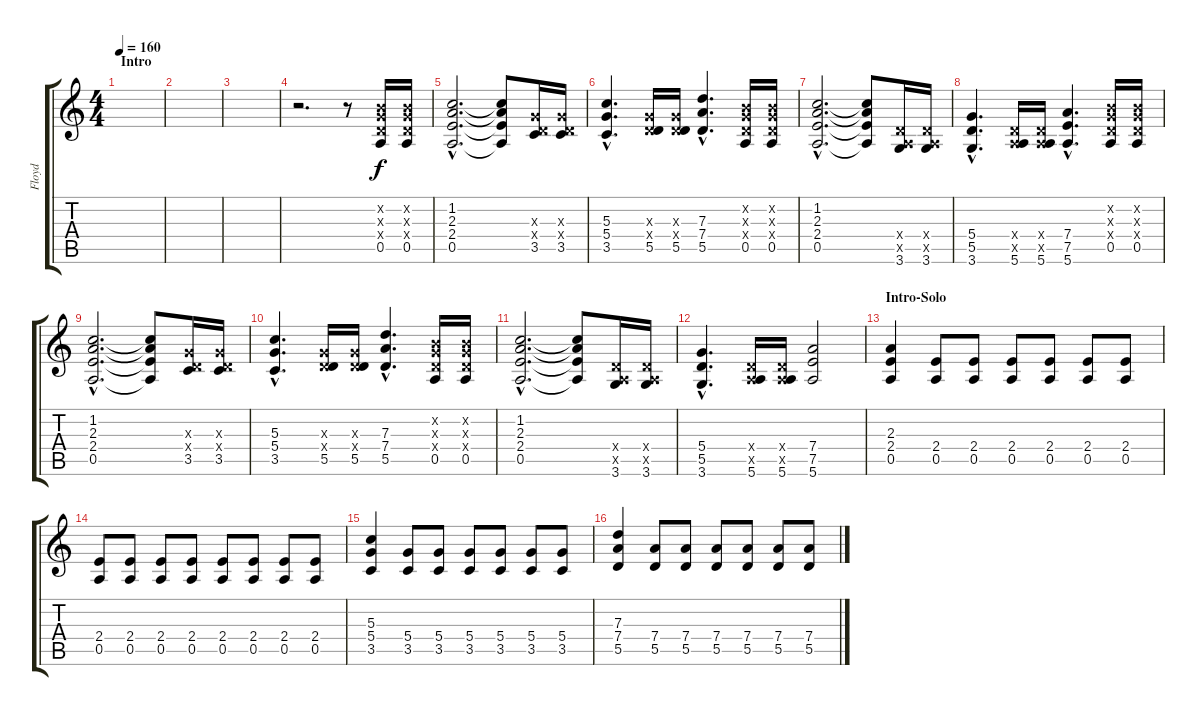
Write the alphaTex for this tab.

\track ("Floyd" "Floyd") {instrument distortionguitar}
\staff {score tabs}
\tuning (E4 B3 G3 D3 A2 E2) {hide}
\ts (4 4)
\section ("" "Intro")
\tempo 160
\clef g2
\ks c
|
|
|
r.2{d} r.8 (0.2{x} 0.3{x} 0.4{x} 0.5).16 (0.2{x} 0.3{x} 0.4{x} 0.5).16 |
(1.2{hac} 2.3{hac} 2.4{hac} 0.5{hac}).2{d} (1.2{t} 2.3{t} 2.4{t} 0.5{t}).8 (0.3{x} 0.4{x} 3.5).16 (0.3{x} 0.4{x} 3.5).16 |
(5.3{hac} 5.4{hac} 3.5{hac}).4{d} (0.3{x} 0.4{x} 5.5).16 (0.3{x} 0.4{x} 5.5).16 (7.3{hac} 7.4{hac} 5.5{hac}).4{d} (0.2{x} 0.3{x} 0.4{x} 0.5).16 (0.2{x} 0.3{x} 0.4{x} 0.5).16 |
(1.2{hac} 2.3{hac} 2.4{hac} 0.5{hac}).2{d} (1.2{t} 2.3{t} 2.4{t} 0.5{t}).8 (0.4{x} 0.5{x} 3.6).16 (0.4{x} 0.5{x} 3.6).16 |
(5.4{hac} 5.5{hac} 3.6{hac}).4{d} (0.4{x} 0.5{x} 5.6).16 (0.4{x} 0.5{x} 5.6).16 (7.4{hac} 7.5{hac} 5.6{hac}).4{d} (0.2{x} 0.3{x} 0.4{x} 0.5).16 (0.2{x} 0.3{x} 0.4{x} 0.5).16 |
(1.2{hac} 2.3{hac} 2.4{hac} 0.5{hac}).2{d} (1.2{t} 2.3{t} 2.4{t} 0.5{t}).8 (0.3{x} 0.4{x} 3.5).16 (0.3{x} 0.4{x} 3.5).16 |
(5.3{hac} 5.4{hac} 3.5{hac}).4{d} (0.3{x} 0.4{x} 5.5).16 (0.3{x} 0.4{x} 5.5).16 (7.3{hac} 7.4{hac} 5.5{hac}).4{d} (0.2{x} 0.3{x} 0.4{x} 0.5).16 (0.2{x} 0.3{x} 0.4{x} 0.5).16 |
(1.2{hac} 2.3{hac} 2.4{hac} 0.5{hac}).2{d} (1.2{t} 2.3{t} 2.4{t} 0.5{t}).8 (0.4{x} 0.5{x} 3.6).16 (0.4{x} 0.5{x} 3.6).16 |
(5.4{hac} 5.5{hac} 3.6{hac}).4{d} (0.4{x} 0.5{x} 5.6).16 (0.4{x} 0.5{x} 5.6).16 (7.4 7.5 5.6).2 |
\section ("" "Intro-Solo")
(2.3 2.4 0.5).4 (2.4 0.5).8 (2.4 0.5).8 (2.4 0.5).8 (2.4 0.5).8 (2.4 0.5).8 (2.4 0.5).8 |
(2.4 0.5).8 (2.4 0.5).8 (2.4 0.5).8 (2.4 0.5).8 (2.4 0.5).8 (2.4 0.5).8 (2.4 0.5).8 (2.4 0.5).8 |
(5.3 5.4 3.5).4 (5.4 3.5).8 (5.4 3.5).8 (5.4 3.5).8 (5.4 3.5).8 (5.4 3.5).8 (5.4 3.5).8 |
(7.3 7.4 5.5).4 (7.4 5.5).8 (7.4 5.5).8 (7.4 5.5).8 (7.4 5.5).8 (7.4 5.5).8 (7.4 5.5).8
